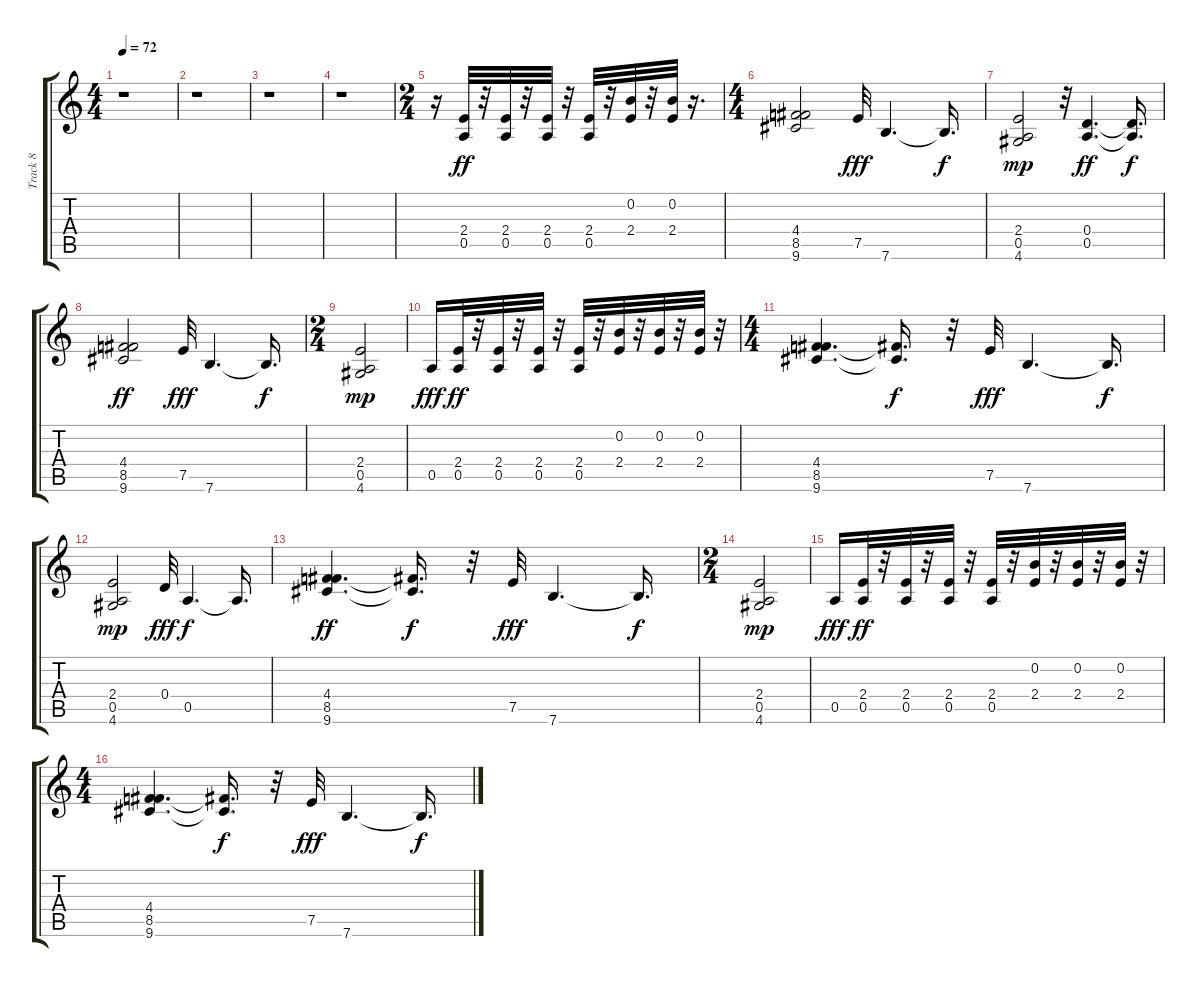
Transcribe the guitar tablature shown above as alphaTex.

\track ("Track 8" "Track 8") {instrument distortionguitar}
\staff {score tabs}
\tuning (E4 B3 G3 D3 A2 E2) {hide}
\ts (4 4)
\tempo 72
\clef g2
\ks c
r.1{dy mp} |
r.1 |
r.1 |
r.1 |
\ts (2 4)
r.16 (2.4 0.5).32{dy ff} r.32 (2.4 0.5).32 r.32 (2.4 0.5).32 r.32 (2.4 0.5).32 r.32 (0.2 2.4).32 r.32 (0.2 2.4).32 r.16{d} |
\ts (4 4)
(4.4 8.5 9.6).2 7.5.32{dy fff} 7.6.4{d} 7.6{t}.16{d dy f} |
(2.4 0.5 4.6).2{dy mp} r.32 (0.4 0.5).4{d dy ff} (0.4{t} 0.5{t}).16{d dy f} |
(4.4 8.5 9.6).2{dy ff} 7.5.32{dy fff} 7.6.4{d} 7.6{t}.16{d dy f} |
\ts (2 4)
(2.4 0.5 4.6).2{dy mp} |
0.5.16{dy fff} (2.4 0.5).32{dy ff} r.32 (2.4 0.5).32 r.32 (2.4 0.5).32 r.32 (2.4 0.5).32 r.32 (0.2 2.4).32 r.32 (0.2 2.4).32 r.32 (0.2 2.4).32 r.32 |
\ts (4 4)
(4.4 8.5 9.6).4{d} (4.4{t} 9.6{t}).16{d dy f} r.32 7.5.32{dy fff} 7.6.4{d} 7.6{t}.16{d dy f} |
(2.4 0.5 4.6).2{dy mp} 0.4.32{dy fff} 0.5.4{d dy f} 0.5{t}.16{d} |
(4.4 8.5 9.6).4{d dy ff} (4.4{t} 9.6{t}).16{d dy f} r.32 7.5.32{dy fff} 7.6.4{d} 7.6{t}.16{d dy f} |
\ts (2 4)
(2.4 0.5 4.6).2{dy mp} |
0.5.16{dy fff} (2.4 0.5).32{dy ff} r.32 (2.4 0.5).32 r.32 (2.4 0.5).32 r.32 (2.4 0.5).32 r.32 (0.2 2.4).32 r.32 (0.2 2.4).32 r.32 (0.2 2.4).32 r.32 |
\ts (4 4)
(4.4 8.5 9.6).4{d} (4.4{t} 9.6{t}).16{d dy f} r.32 7.5.32{dy fff} 7.6.4{d} 7.6{t}.16{d dy f}
